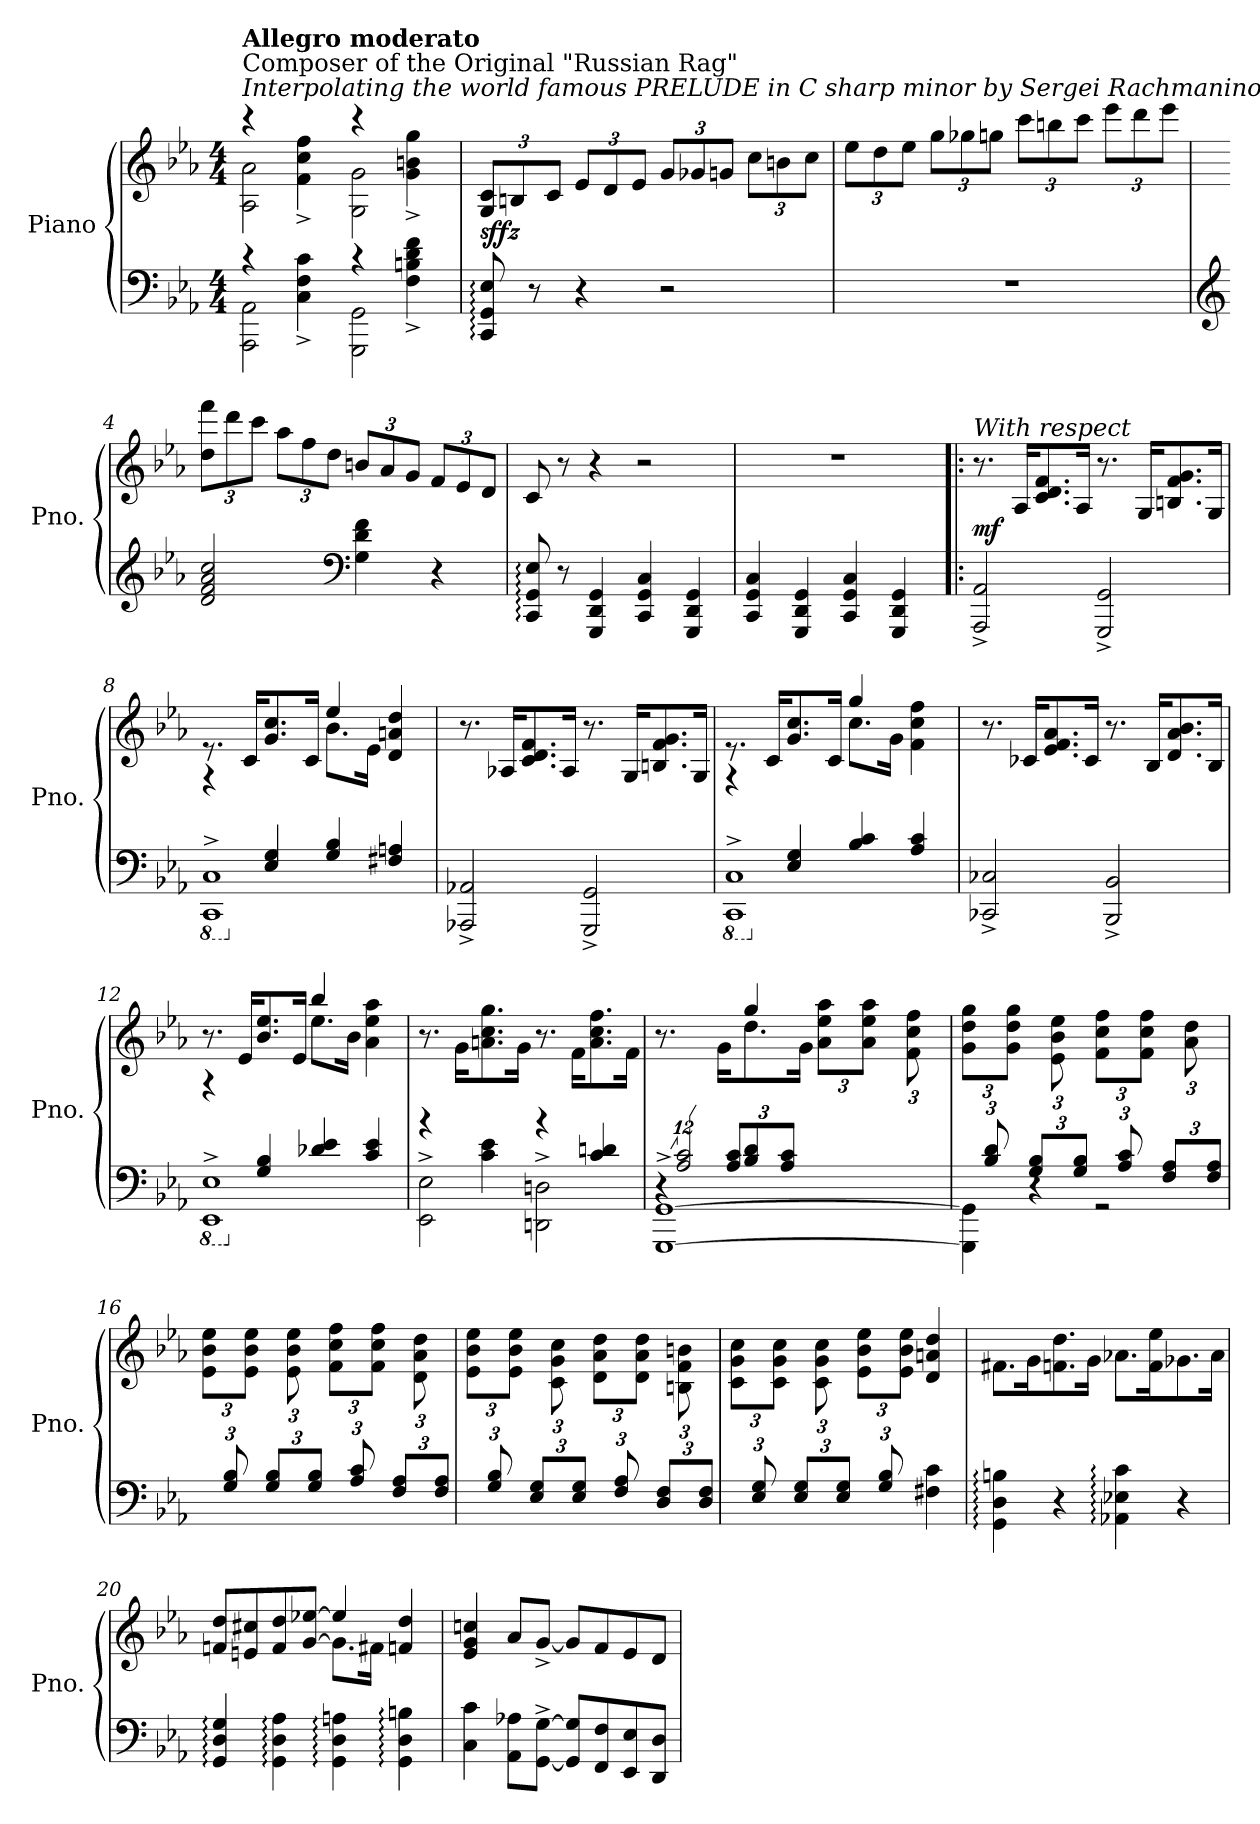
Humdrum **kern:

**kern	**kern	**dynam
*part1	*part1	*part1
*staff2	*staff1	*staff1/2
*I"Piano	*	*
*I'Pno.	*	*
*clefF4	*clefG2	*
*k[b-e-a-]	*k[b-e-a-]	*
*M4/4	*M4/4	*
=1	=1	=1
*^	*^	*
!	!	!LO:TX:a:i:t=Interpolating the world famous PRELUDE in C sharp minor by Sergei Rachmaninoff	!	!
!	!	!LO:TX:a:t=Composer of the Original "Russian Rag"	!	!
!	!	!LO:TX:a:B:t=Allegro moderato	!	!
2AAA-\ 2AA-\	4rc	2A-\ 2a-\	4rccc	.
.	4C\^ 4F\^ 4c\^	.	4f\^ 4cc\^ 4ff\^	.
2GGG\ 2GG\	4rc	2G\ 2g\	4rccc	.
.	4F\^ 4Bn\^ 4d\^ 4f\^	.	4g\^ 4bn\^ 4gg\^	.
*v	*v	*	*	*
*	*v	*v	*
=2	=2	=2
*	*Xbrackettup	*
*	*MM160	*
*^	*^	*
!	!	!	!	!LO:DY:b
*v	*v	*	*	*
*	*v	*v	*
8CC/: 8GG/: 8E-/:	12G/ 12c/L	sffz
.	12Bn/	.
8r	.	.
.	12c/J	.
4r	12e-/L	.
.	12d/	.
.	12e-/J	.
2r	12g/L	.
.	12g-X/	.
.	12gn/J	.
.	12cc\L	.
.	12bn\	.
.	12cc\J	.
=3	=3	=3
1r	12ee-\L	.
.	12dd\	.
.	12ee-\J	.
.	12gg\L	.
.	12gg-X\	.
.	12ggn\J	.
.	12ccc\L	.
.	12bbn\	.
.	12ccc\J	.
.	12eee-\L	.
.	12ddd\	.
.	12eee-\J	.
!!LO:LB:g=z
=4	=4	=4
*clefG2	*	*
2d/ 2f/ 2a-/ 2cc/	12dd\ 12fff\L	.
.	12ddd\	.
.	12ccc\J	.
.	12aa-\L	.
.	12ff\	.
.	12dd\J	.
*clefF4	*	*
4G\ 4d\ 4f\	12bn/L	.
.	12a-/	.
.	12g/J	.
4r	12f/L	.
.	12e-/	.
.	12d/J	.
=5	=5	=5
8CC/: 8GG/: 8E-/:	8c/	.
8r	8r	.
4GGG/ 4DD/ 4GG/	4r	.
4CC/ 4GG/ 4C/	2r	.
4GGG/ 4DD/ 4GG/	.	.
=6	=6	=6
4CC/ 4GG/ 4C/	1r	.
4GGG/ 4DD/ 4GG/	.	.
4CC/ 4GG/ 4C/	.	.
4GGG/ 4DD/ 4GG/	.	.
=7!|:	=7!|:	=7!|:
!	!LO:TX:a:i:t=With respect	!
!	!	!LO:DY:b
2AAA-/^ 2AA-/^	8.r	mf
.	16A-/KL	.
.	8.c/ 8.d/ 8.f/	.
.	16A-/Jk	.
2GGG/^ 2GG/^	8.r	.
.	16G/KL	.
.	8.Bn/ 8.f/ 8.g/	.
.	16G/Jk	.
!!LO:LB:g=z
=8	=8	=8
*8ba	*	*
*^	*^	*
1CCC^ 1CC^	4rg	8.re	2ryy	.
.	.	16c/KL	.	.
*X8ba	*	*	*	*
.	4E-/ 4G/	8.g/ 8.cc/	.	.
.	.	16c/Jk	.	.
.	4G/ 4B-/	8.b-\L	4ee-/	.
.	.	16e-\Jk	.	.
.	4F#X/ 4An/	4d/ 4an/ 4dd/	4ryy	.
*v	*v	*	*	*
*	*v	*v	*
=9	=9	=9
2AAA-X/^ 2AA-X/^	8.r	.
.	16A-X/KL	.
.	8.c/ 8.d/ 8.f/	.
.	16A-/Jk	.
2GGG/^ 2GG/^	8.r	.
.	16G/KL	.
.	8.Bn/ 8.f/ 8.g/	.
.	16G/Jk	.
=10	=10	=10
*8ba	*	*
*^	*^	*
1CCC^ 1CC^	4rg	8.re	2ryy	.
.	.	16c/KL	.	.
*X8ba	*	*	*	*
.	4E-/ 4G/	8.g/ 8.cc/	.	.
.	.	16c/Jk	.	.
.	4B-/ 4c/	8.cc\L	4gg/	.
.	.	16g\Jk	.	.
.	4A-/ 4c/	4f\ 4cc\ 4ff\	4ryy	.
*v	*v	*	*	*
*	*v	*v	*
=11	=11	=11
2CC-X/^ 2C-X/^	8.r	.
.	16c-X/KL	.
.	8.e-/ 8.f/ 8.a-/	.
.	16c-/Jk	.
2BBB-/^ 2BB-/^	8.r	.
.	16B-/KL	.
.	8.d/ 8.a-/ 8.b-/	.
.	16B-/Jk	.
!!LO:LB:g=z
=12	=12	=12
*8ba	*	*
*^	*^	*
1EEE-^ 1EE-^	4rb	8.r	2ryy	.
.	.	16e-/KL	.	.
*X8ba	*	*	*	*
.	4G/ 4B-/	8.b-/ 8.ee-/	.	.
.	.	16e-/Jk	.	.
.	4d-X/ 4e-/	8.ee-\L	4bb-/	.
.	.	16b-\Jk	.	.
.	4c/ 4e-/	4a-\ 4ee-\ 4aa-\	4ryy	.
*	*	*v	*v	*
=13	=13	=13	=13
2EE-\^ 2E-\^	4rb	8.r	.
.	.	16g\KL	.
.	4c\ 4e-\	8.an\ 8.cc\ 8.gg\	.
.	.	16g\Jk	.
2DDn\^ 2Dn\^	4rb	8.r	.
.	.	16f\KL	.
.	4c/ 4dn/	8.a\ 8.cc\ 8.ff\	.
.	.	16f\Jk	.
=14	=14	=14	=14
*	*^	*^	*
12%7ryy	4r	[1GGG^ [1GG^	8.r	4ryy	.
.	.	.	16g\KL	.	.
.	4B-/ 4d/	.	8.dd\	4gg/	.
.	.	.	16g\Jk	.	.
.	2ryy	.	12a-\ 12ee-\ 12aa-\L	12ryy	.
12A-/ 12c/	.	.	12ryy	12%5ryy	.
12ryy	.	.	12a-\ 12ee-\ 12aa-\J	.	.
*Xbrackettup	*	*	*	*	*
12A-/ 12c/L	.	.	12ryy	.	.
12ryy	.	.	12f\ 12cc\ 12ff\	.	.
12A-/ 12c/J	.	.	12ryy	.	.
*	*	*	*v	*v	*
=15	=15	=15	=15	=15
12ryy	1ryy	4GGG\] 4GG\]	12g\ 12dd\ 12gg\L	.
12B-/ 12d/	.	.	12ryy	.
12ryy	.	.	12g\ 12dd\ 12gg\J	.
12G/ 12B-/L	.	4r	12ryy	.
12ryy	.	.	12e-\ 12b-\ 12ee-\	.
12G/ 12B-/J	.	.	12ryy	.
12ryy	.	2rGG	12f\ 12cc\ 12ff\L	.
12A-/ 12c/	.	.	12ryy	.
12ryy	.	.	12f\ 12cc\ 12ff\J	.
12F/ 12A-/L	.	.	12ryy	.
12ryy	.	.	12a-\ 12dd\	.
12F/ 12A-/J	.	.	12ryy	.
*	*v	*v	*	*
!!LO:PB:g=z
=16	=16	=16	=16
12ryy	1ryy	12e-\ 12b-\ 12ee-\L	.
12G/ 12B-/	.	12ryy	.
12ryy	.	12e-\ 12b-\ 12ee-\J	.
12G/ 12B-/L	.	12ryy	.
12ryy	.	12e-\ 12b-\ 12ee-\	.
12G/ 12B-/J	.	12ryy	.
12ryy	.	12f\ 12cc\ 12ff\L	.
12A-/ 12c/	.	12ryy	.
12ryy	.	12f\ 12cc\ 12ff\J	.
12F/ 12A-/L	.	12ryy	.
12ryy	.	12d\ 12a-\ 12dd\	.
12F/ 12A-/J	.	12ryy	.
=17	=17	=17	=17
12ryy	1ryy	12e-\ 12b-\ 12ee-\L	.
12G/ 12B-/	.	12ryy	.
12ryy	.	12e-\ 12b-\ 12ee-\J	.
12E-/ 12G/L	.	12ryy	.
12ryy	.	12c\ 12g\ 12cc\	.
12E-/ 12G/J	.	12ryy	.
12ryy	.	12d\ 12a-\ 12dd\L	.
12F/ 12A-/	.	12ryy	.
12ryy	.	12d\ 12a-\ 12dd\J	.
12D/ 12F/L	.	12ryy	.
12ryy	.	12Bn\ 12f\ 12bn\	.
12D/ 12F/J	.	12ryy	.
=18	=18	=18	=18
12ryy	2.ryy	12c\ 12g\ 12cc\L	.
12E-/ 12G/	.	12ryy	.
12ryy	.	12c\ 12g\ 12cc\J	.
12E-/ 12G/L	.	12ryy	.
12ryy	.	12c\ 12g\ 12cc\	.
12E-/ 12G/J	.	12ryy	.
12ryy	.	12e-\ 12b-\ 12ee-\L	.
12G/ 12B-/	.	12ryy	.
3ryy	.	12e-\ 12b-\ 12ee-\J	.
.	4F#X\ 4c\	4d/ 4an/ 4dd/	.
*v	*v	*	*
=19	=19	=19
4GG\: 4D\: 4Bn\:	8.f#X\L	.
.	16g\K	.
4r	8.fn\ 8.dd\	.
.	16g\Jk	.
4AA-X\: 4E-X\: 4c\:	8.a-X\L	.
.	16f\ 16ee-\K	.
4r	8.g-X\	.
.	16a-\Jk	.
!!LO:LB:g=z
=20	=20	=20
*	*^	*
4GG/: 4D/: 4G/:	8fn/ 8dd/L	2ryy	.
.	8en/ 8cc#X/	.	.
4GG\: 4D\: 4A-\:	8f/ 8dd/	.	.
.	[8g/ [8ee-X/J	.	.
4GG\: 4D\: 4An\:	8.g\L]	4ee-/]	.
.	16f#X\Jk	.	.
4GG\: 4D\: 4Bn\:	4fn/ 4dd/	4ryy	.
*	*v	*v	*
=21	=21	=21
4C\ 4c\	4e-/ 4g/ 4ccn/	.
8AA-\ 8A-X\L	8a-/L	.
[8GG\^ [8G\^J	[8g^/J	.
8GG/] 8G/]L	8g/L]	.
8FF/ 8F/	8f/	.
8EE-/ 8E-/	8e-/	.
8DD/ 8D/J	8d/J	.
=	=	=
*-	*-	*-
